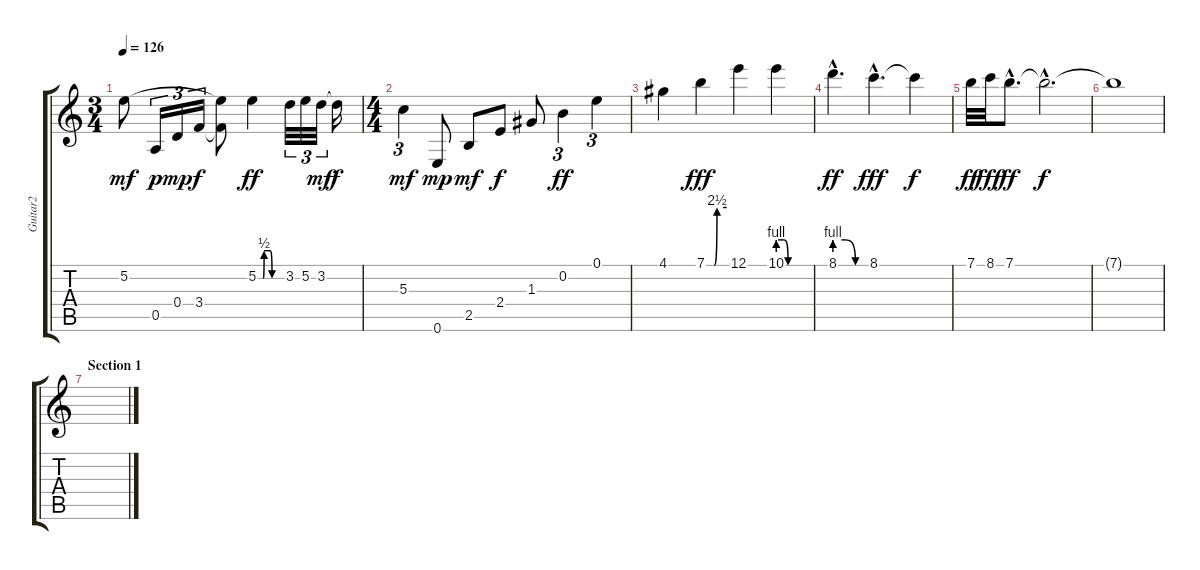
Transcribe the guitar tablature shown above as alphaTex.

\track ("Guitar2" "Guitar2") {instrument acousticguitarnylon}
\staff {score tabs}
\tuning (E4 B3 G3 D3 A2 E2) {hide}
\ts (3 4)
\tempo 126
\clef g2
\ks c
5.2.8{dy mf} 0.5.16{tu (3 2) dy p} 0.4.16{tu (3 2) dy mp} 3.4.16{tu (3 2) dy f} (5.2{t} 3.4{t}).8 5.2{be (custom 0 0 13 0 15 2 30 2 35 0 45 0 60 0)}.4{dy ff} 3.2.32{tu (3 2)} 5.2.32{tu (3 2)} 3.2.32{tu (3 2) dy mf} 3.2{t}.16{dy f} |
\ts (4 4)
5.3.4{tu (3 2) dy mf} 0.6.8{dy mp} 2.5.8{dy mf} 2.4.8{dy f} 1.3.8 0.2.4{tu (3 2) dy ff} 0.1.4{tu (3 2)} |
4.1.4 7.1{be (custom 0 0 23 0 31 10 60 10)}.4{dy fff} 12.1.4 10.1{be (custom 0 4 11 4 19 0 38 0 60 0)}.4 |
8.1{be (custom 0 4 20 4 40 0 60 0) hac}.4{d dy ff} 8.1{hac}.4{d dy fff} 8.1{t}.4{dy f} |
7.1.32{dy ff} 8.1.32{dy fff} 7.1{hac}.8{d dy ff} 7.1{hac t}.2{d dy f} |
7.1{t}.1 |
\section ("" "Section 1")
